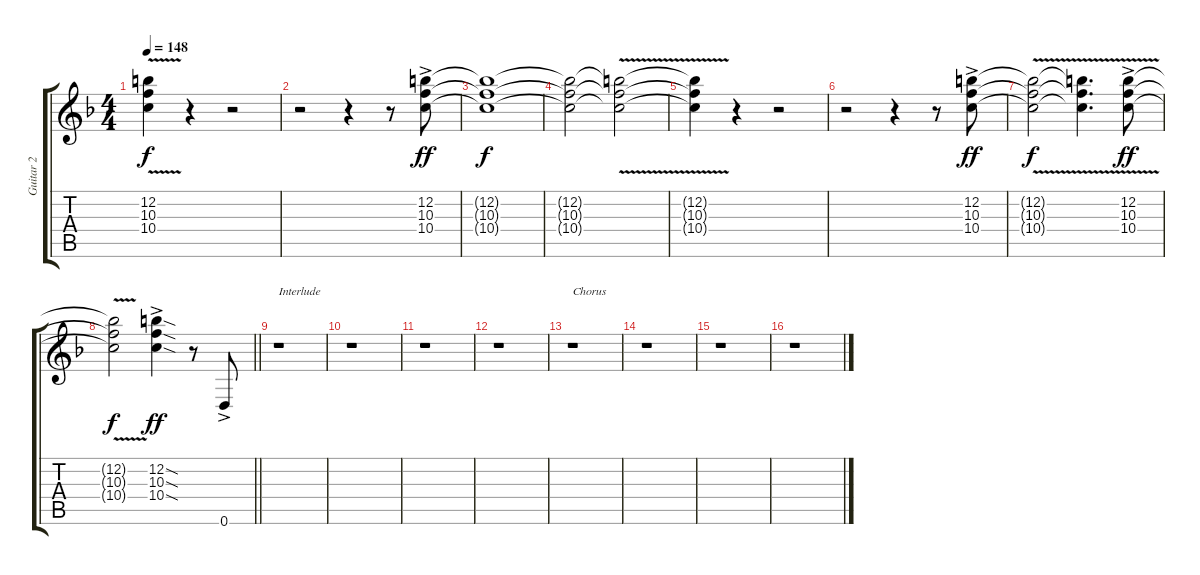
\track ("Guitar 2" "Guitar 2") {instrument distortionguitar}
\staff {score tabs}
\tuning (E4 B3 G3 D3 A2 D2) {hide}
\ts (4 4)
\tempo 148
\clef g2
\ks f
(12.2{v t} 10.3{v t} 10.4{v t}).4{dy f} r.4 r.2 |
r.2 r.4 r.8 (12.2{ac} 10.3{ac} 10.4).8{dy ff} |
(12.2{t} 10.3{t} 10.4{t}).1{dy f} |
(12.2{t} 10.3{t} 10.4{t}).2 (12.2{v t} 10.3{v t} 10.4{v t}).2 |
(12.2{v t} 10.3{v t} 10.4{v t}).4 r.4 r.2 |
r.2 r.4 r.8 (12.2{ac} 10.3{ac} 10.4).8{dy ff} |
(12.2{v t} 10.3{v t} 10.4{v t}).2{dy f} (12.2{t} 10.3{t} 10.4{t}).4{d} (12.2{v ac} 10.3{v ac} 10.4{v ac}).8{dy ff} |
\barLineRight lightlight
(12.2{t} 10.3{t} 10.4{t}).2{dy f} (12.2{sod ac} 10.3{sod ac} 10.4{sod ac}).4{dy ff} r.8 0.6{ac}.8 |
r.1{txt "Interlude"} |
r.1 |
r.1 |
r.1 |
r.1{txt "Chorus"} |
r.1 |
r.1 |
r.1
